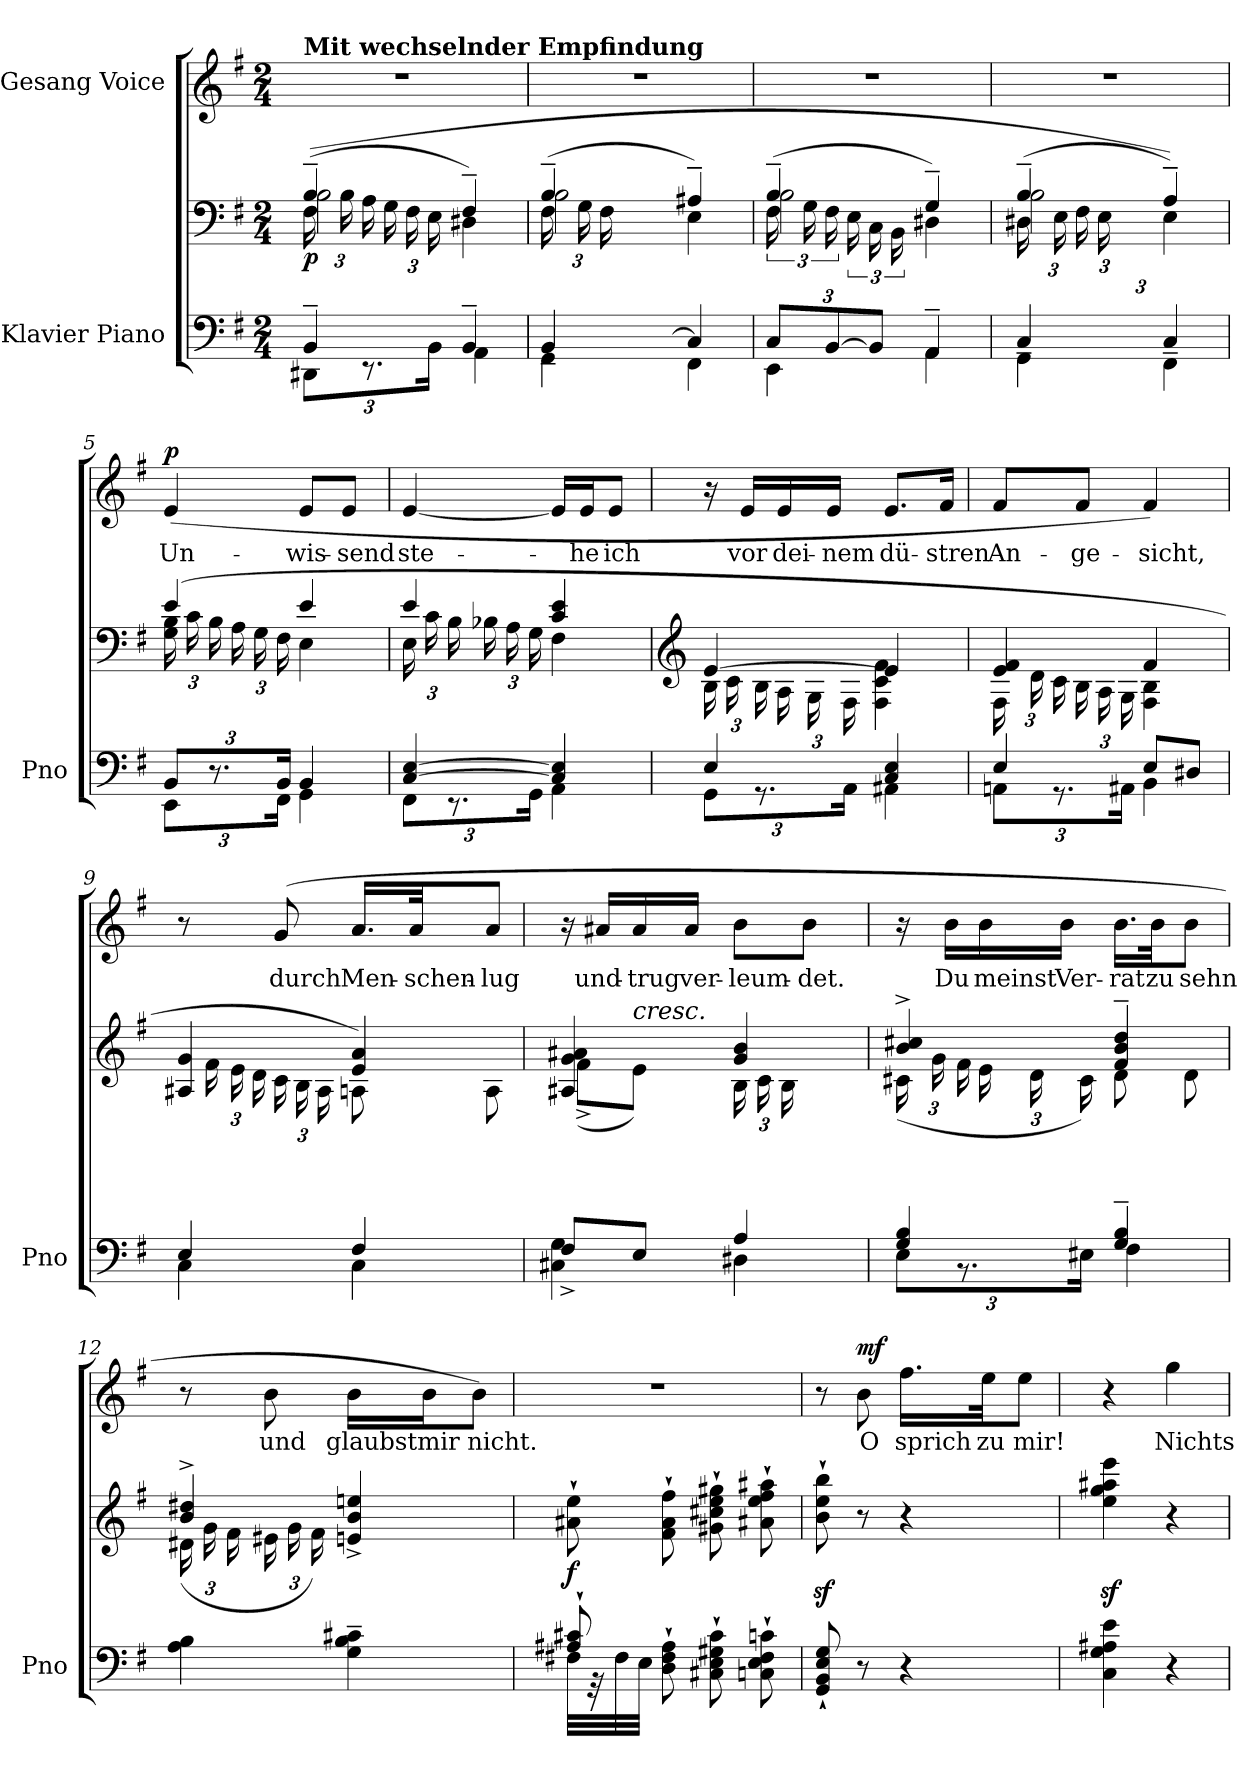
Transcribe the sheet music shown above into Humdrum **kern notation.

**kern	**kern	**dynam	**kern	**text	**dynam
*part2	*part2	*part2	*part1	*part1	*part1
*staff3	*staff2	*staff2/3	*staff1	*staff1	*staff1
*I"Klavier Piano	*	*	*I"Gesang Voice	*	*
*I'Pno	*	*	*	*	*
*clefF4	*clefF4	*	*clefG2	*	*
*k[f#]	*k[f#]	*	*k[f#]	*	*
*M2/4	*M2/4	*	*M2/4	*	*
*MM69	*MM69	*	*MM69	*	*
=1	=1	=1	=1	=1	=1
*^	*^	*	*	*	*
*	*Xbrackettup	*	*Xbrackettup	*	*	*	*
*	*	*	*^	*	*	*	*
!	!	!	!	!	!	!LO:TX:a:B:t=Mit wechselnder Empfindung	!	!
!	!	!	!	!	!LO:DY:b	!	!	!
4BB~/	12DD#X\L	((4B~/	24F#\LL	2B\	p	2r	.	.
.	.	.	24B\L	.	.	.	.	.
.	12.r	.	24A\	.	.	.	.	.
.	.	.	24G\	.	.	.	.	.
.	.	.	24F#\	.	.	.	.	.
.	24BB\Jk	.	24E\JJ	.	.	.	.	.
4BB~/	4AA\	4F#~/)	4D#X\	.	.	.	.	.
=2	=2	=2	=2	=2	=2	=2	=2	=2
*	*^	*	*	*	*	*	*	*
8ryy	4BB~/	4GG\	(4B~/	24F#\LL	2B\	.	2r	.	.
.	.	.	.	24G\L	.	.	.	.	.
.	.	.	.	24F#\	.	.	.	.	.
24E/	.	.	.	8ryy	.	.	.	.	.
24D/	.	.	.	.	.	.	.	.	.
[24C/JJ	.	.	.	.	.	.	.	.	.
4ryy	4C/]	4FF#\	4A#X~/)	4E\	.	.	.	.	.
*	*v	*v	*	*	*	*	*	*	*
=3	=3	=3	=3	=3	=3	=3	=3	=3
*	*	*	*brackettup	*	*	*	*	*
12C/L	4EE\	(4B~/	24F#\LL	2B\	.	2r	.	.
.	.	.	24G\L	.	.	.	.	.
[<12BB/	.	.	24F#\	.	.	.	.	.
.	.	.	24E\	.	.	.	.	.
12BB/J]	.	.	24C\	.	.	.	.	.
.	.	.	24BB\JJ	.	.	.	.	.
4AA~/	4AA\	4G~/)	4D#X\	.	.	.	.	.
=4	=4	=4	=4	=4	=4	=4	=4	=4
*	*^	*	*	*	*	*	*	*
*	*	*	*	*Xbrackettup	*	*	*	*	*
6ryy	4C~/	4GG\	(4B~/	24D#X\LL	2B\	.	2r	.	.
.	.	.	.	24E\L	.	.	.	.	.
.	.	.	.	24F#\	.	.	.	.	.
.	.	.	.	24E\	.	.	.	.	.
24D/	.	.	.	12ryy	.	.	.	.	.
24C/JJ	.	.	.	.	.	.	.	.	.
4ryy	4C~/	4FF#\	4A~/))	4E\	.	.	.	.	.
*	*	*	*	*v	*v	*	*	*	*
!!LO:LB:g=z
=5	=5	=5	=5	=5	=5	=5	=5	=5
!	!	!	!	!	!	!	!LO:LY:b	!LO:DY:a
*	*v	*v	*	*	*	*	*	*
12BB/L	12EE\L	(4e/	24G\ 24B\LL	.	(4e/	Un-	p
.	.	.	24c\L	.	.	.	.
12.r	12.ryy	.	24B\	.	.	.	.
.	.	.	24A\	.	.	.	.
.	.	.	24G\	.	.	.	.
24BB/Jk	24FF#\Jk	.	24F#\JJ	.	.	.	.
!	!	!	!	!	!	!LO:LY:b	!
4BB/	4GG\	4e/	4E\	.	8e/L	-wis-	.
!	!	!	!	!	!	!LO:LY:b	!
.	.	.	.	.	8e/J	-send	.
=6	=6	=6	=6	=6	=6	=6	=6
!	!	!	!	!	!	!LO:LY:b	!
[4C/ [4E/	12FF#\L	4e/	24E\LL	.	[4e/	ste-	.
.	.	.	24c\L	.	.	.	.
.	12.r	.	24B\	.	.	.	.
.	.	.	24B-X\	.	.	.	.
.	.	.	24A\	.	.	.	.
.	24GG\Jk	.	24G\JJ	.	.	.	.
4C/] 4E/]	4AA\	4c/ 4e/	4F#\	.	16e/LL]	.	.
!	!	!	!	!	!	!LO:LY:b	!
.	.	.	.	.	16e/J	-he	.
!	!	!	!	!	!	!LO:LY:b	!
.	.	.	.	.	8e/J	ich	.
=7	=7	=7	=7	=7	=7	=7	=7
*	*	*clefG2	*	*	*	*	*
4E/	12GG\L	[4e/	24B\LL	.	16r	.	.
.	.	.	24c\L	.	.	.	.
!	!	!	!	!	!	!LO:LY:b	!
.	.	.	.	.	16e/LL	vor	.
.	12.r	.	24B\	.	.	.	.
!	!	!	!	!	!	!LO:LY:b	!
.	.	.	24A\	.	16e/	dei-	.
.	.	.	24G\	.	.	.	.
!	!	!	!	!	!	!LO:LY:b	!
.	.	.	.	.	16e/JJ	-nem	.
.	24AA\Jk	.	24F#\JJ	.	.	.	.
!	!	!	!	!	!	!LO:LY:b	!
4C/ 4E/	4AA#X\	4e/]	4F#\ 4c\ 4f#\	.	8.e/L	dü-	.
!	!	!	!	!	!	!LO:LY:b	!
.	.	.	.	.	16f#/Jk	-stren	.
=8	=8	=8	=8	=8	=8	=8	=8
!	!	!	!	!	!	!LO:LY:b	!
4E/	12AAn\L	4e/ 4f#/	24F#\LL	.	8f#/L	An-	.
.	.	.	24d\L	.	.	.	.
.	12.r	.	24c\	.	.	.	.
!	!	!	!	!	!	!LO:LY:b	!
.	.	.	24B\	.	8f#/J	-ge-	.
.	.	.	24A\	.	.	.	.
.	24AA#X\Jk	.	24G\JJ	.	.	.	.
!	!	!	!	!	!	!LO:LY:b	!
8E/L	4BB\	4f#/	4F#\ 4B\	.	4f#/)	-sicht,	.
8D#X/J	.	.	.	.	.	.	.
!!LO:LB:g=z
=9	=9	=9	=9	=9	=9	=9	=9
4E/	4C\	4A#X/ 4g/	24f#\LL	.	8r	.	.
.	.	.	24e\L	.	.	.	.
.	.	.	24d\	.	.	.	.
!	!	!	!	!	!	!LO:LY:b	!
.	.	.	24c\	.	(8g/	durch	.
.	.	.	24B\	.	.	.	.
.	.	.	24A#\JJ	.	.	.	.
!	!	!	!	!	!	!LO:LY:b	!
4F#/	4C\	4e/ 4a/)	8An\L	.	16.a/LL	Men-	.
!	!	!	!	!	!	!LO:LY:b	!
.	.	.	.	.	32a/Jk	-schen-	.
!	!	!	!	!	!	!LO:LY:b	!
.	.	.	8A\J	.	8a/J	-lug	.
=10	=10	=10	=10	=10	=10	=10	=10
*	*^	*	*	*	*	*	*
4.ryy	8F#^</L	4C#X\ 4G\	4A#X/ 4g/ 4a#X/	(8f#^\L	.	16r	.	.
!	!	!	!	!	!	!	!LO:LY:b	!
.	.	.	.	.	.	16a#X/LL	und-	.
!	!	!	!	!LO:TX:a:i:t=cresc.	!	!	!	!
!	!	!	!	!	!	!	!LO:LY:b	!
.	8E/J	.	.	8e\J)	.	16a#/	-trug	.
!	!	!	!	!	!	!	!LO:LY:b	!
.	.	.	.	.	.	16a#/JJ	ver-	.
!	!	!	!	!	!	!	!LO:LY:b	!
.	4A/	4D#X\	4g/ 4b/	(24B\LL	.	8b\L	-leum-	.
.	.	.	.	24c\L	.	.	.	.
.	.	.	.	24B\	.	.	.	.
!	!	!	!	!	!	!	!LO:LY:b	!
24A/	.	.	.	8ryy	.	8b\J	-det.	.
24G/	.	.	.	.	.	.	.	.
24F#/JJ)	.	.	.	.	.	.	.	.
*	*v	*v	*	*	*	*	*	*
=11	=11	=11	=11	=11	=11	=11	=11
4G/ 4B/	12E\L	4b/^ 4cc#X/^	(>24c#X\LL	.	16r	.	.
.	.	.	24g\L	.	.	.	.
!	!	!	!	!	!	!LO:LY:b	!
.	.	.	.	.	16b\LL	Du	.
.	12.r	.	24f#\	.	.	.	.
!	!	!	!	!	!	!LO:LY:b	!
.	.	.	24e\	.	16b\	meinst	.
.	.	.	24d\	.	.	.	.
!	!	!	!	!	!	!LO:LY:b	!
.	.	.	.	.	16b\JJ	Ver-	.
.	24E#X\Jk	.	24c#\JJ)	.	.	.	.
!	!	!	!	!	!	!LO:LY:b	!
4G/~ 4B/~	4F#\	4f#/~ 4b/~ 4dd/~	8d\L	.	16.b\LL	-rat	.
!	!	!	!	!	!	!LO:LY:b	!
.	.	.	.	.	32b\Jk	zu	.
!	!	!	!	!	!	!LO:LY:b	!
.	.	.	8d\J	.	8b\J	sehn	.
*v	*v	*	*	*	*	*	*
!!LO:PB:g=z
=12	=12	=12	=12	=12	=12	=12
4A\ 4B\	4b/^ 4dd#X/^	(24d#X\LL	.	8r	.	.
.	.	24g\L	.	.	.	.
.	.	24f#\	.	.	.	.
!	!	!	!	!	!LO:LY:b	!
.	.	24e#X\	.	8b\	und	.
.	.	24g\	.	.	.	.
.	.	24f#\JJ)	.	.	.	.
!	!	!	!	!	!LO:LY:b	!
4G\~ 4B\~ 4c#X\~	4en/^> 4b/^> 4een/^>	4ryy	.	16b\LL	glaubst	.
!	!	!	!	!	!LO:LY:b	!
.	.	.	.	16b\J	mir	.
!	!	!	!	!	!LO:LY:b	!
.	.	.	.	8b\J)	nicht.	.
*	*v	*v	*	*	*	*
=13	=13	=13	=13	=13	=13
*^	*	*	*	*	*
!	!	!	!LO:DY:b	!	!	!
8A#X/` 8c#X/`	32F#X\LLL	8a#X\` 8ee\`	f	2r	.	.
.	32r	.	.	.	.	.
.	32F#\	.	.	.	.	.
.	32E\JJJ	.	.	.	.	.
8D\` 8F#\` 8A#i\`	4.ryy	8f#\` 8a#\` 8ff#\`	.	.	.	.
8C#X\` 8E\` 8G#X\` 8c#\`	.	8g#X\` 8cc#X\` 8ee\` 8gg#X\`	.	.	.	.
8Cn\` 8E\` 8F#\` 8cn\`	.	8a#X\` 8ee\` 8ff#\` 8aa#X\`	.	.	.	.
*v	*v	*	*	*	*	*
=14	=14	=14	=14	=14	=14
8GG/` 8BB/` 8E/` 8G/`	8b\z<` 8ee\z<` 8bb\z<`	.	8r	.	.
!	!	!	!	!LO:LY:b	!LO:DY:a
8r	8r	.	8b\	O	mf
!	!	!	!	!LO:LY:b	!
4r	4r	.	16.ff#\LL	sprich	.
!	!	!	!	!LO:LY:b	!
.	.	.	32ee\Jk	zu	.
!	!	!	!	!LO:LY:b	!
.	.	.	8ee\J	mir!	.
=15	=15	=15	=15	=15	=15
4C\ 4G\ 4A#X\ 4e\	4ee\z< 4gg\z< 4aa#X\z< 4eee\z<	.	4r	.	.
!	!	!	!	!LO:LY:b	!
4r	4r	.	4gg\	Nichts	.
=	=	=	=	=	=
*-	*-	*-	*-	*-	*-
